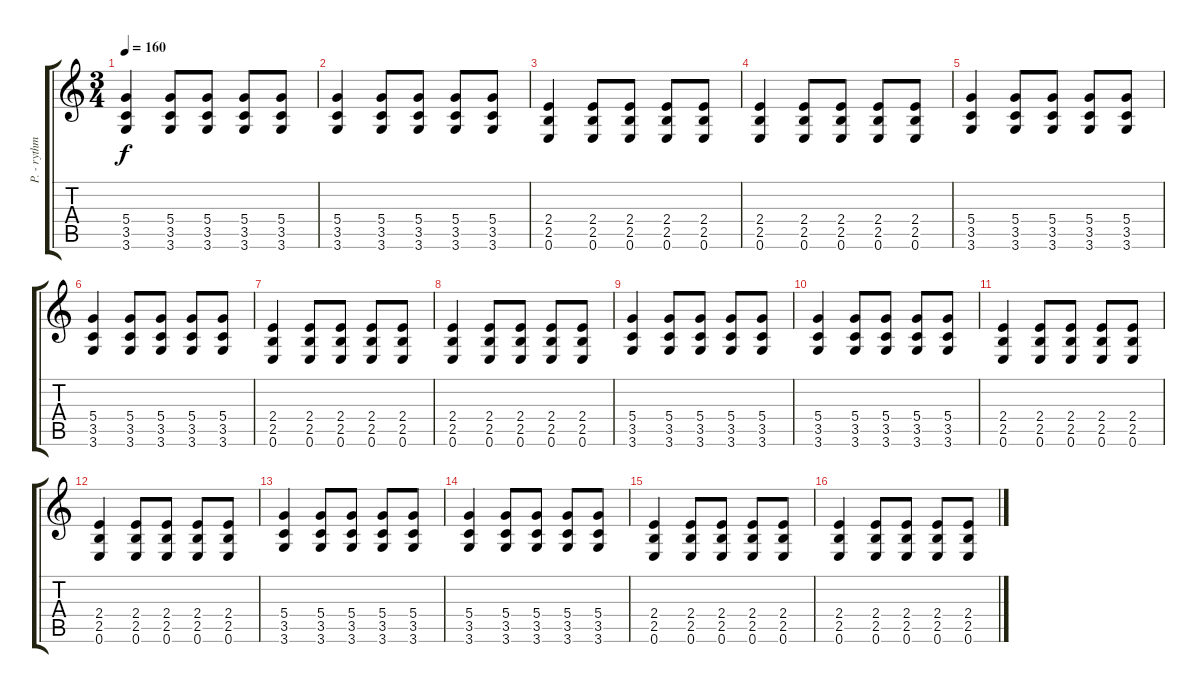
\track ("P. - rythm guitar" "P. - rythm") {instrument distortionguitar}
\staff {score tabs}
\tuning (E4 B3 G3 D3 A2 E2) {hide}
\ts (3 4)
\tempo 160
\clef g2
\ks c
(5.4 3.5 3.6).4{dy f} (5.4 3.5 3.6).8 (5.4 3.5 3.6).8 (5.4 3.5 3.6).8 (5.4 3.5 3.6).8 |
(5.4 3.5 3.6).4 (5.4 3.5 3.6).8 (5.4 3.5 3.6).8 (5.4 3.5 3.6).8 (5.4 3.5 3.6).8 |
(2.4 2.5 0.6).4 (2.4 2.5 0.6).8 (2.4 2.5 0.6).8 (2.4 2.5 0.6).8 (2.4 2.5 0.6).8 |
(2.4 2.5 0.6).4 (2.4 2.5 0.6).8 (2.4 2.5 0.6).8 (2.4 2.5 0.6).8 (2.4 2.5 0.6).8 |
(5.4 3.5 3.6).4 (5.4 3.5 3.6).8 (5.4 3.5 3.6).8 (5.4 3.5 3.6).8 (5.4 3.5 3.6).8 |
(5.4 3.5 3.6).4 (5.4 3.5 3.6).8 (5.4 3.5 3.6).8 (5.4 3.5 3.6).8 (5.4 3.5 3.6).8 |
(2.4 2.5 0.6).4 (2.4 2.5 0.6).8 (2.4 2.5 0.6).8 (2.4 2.5 0.6).8 (2.4 2.5 0.6).8 |
(2.4 2.5 0.6).4 (2.4 2.5 0.6).8 (2.4 2.5 0.6).8 (2.4 2.5 0.6).8 (2.4 2.5 0.6).8 |
(5.4 3.5 3.6).4 (5.4 3.5 3.6).8 (5.4 3.5 3.6).8 (5.4 3.5 3.6).8 (5.4 3.5 3.6).8 |
(5.4 3.5 3.6).4 (5.4 3.5 3.6).8 (5.4 3.5 3.6).8 (5.4 3.5 3.6).8 (5.4 3.5 3.6).8 |
(2.4 2.5 0.6).4 (2.4 2.5 0.6).8 (2.4 2.5 0.6).8 (2.4 2.5 0.6).8 (2.4 2.5 0.6).8 |
(2.4 2.5 0.6).4 (2.4 2.5 0.6).8 (2.4 2.5 0.6).8 (2.4 2.5 0.6).8 (2.4 2.5 0.6).8 |
(5.4 3.5 3.6).4 (5.4 3.5 3.6).8 (5.4 3.5 3.6).8 (5.4 3.5 3.6).8 (5.4 3.5 3.6).8 |
(5.4 3.5 3.6).4 (5.4 3.5 3.6).8 (5.4 3.5 3.6).8 (5.4 3.5 3.6).8 (5.4 3.5 3.6).8 |
(2.4 2.5 0.6).4 (2.4 2.5 0.6).8 (2.4 2.5 0.6).8 (2.4 2.5 0.6).8 (2.4 2.5 0.6).8 |
(2.4 2.5 0.6).4 (2.4 2.5 0.6).8 (2.4 2.5 0.6).8 (2.4 2.5 0.6).8 (2.4 2.5 0.6).8
